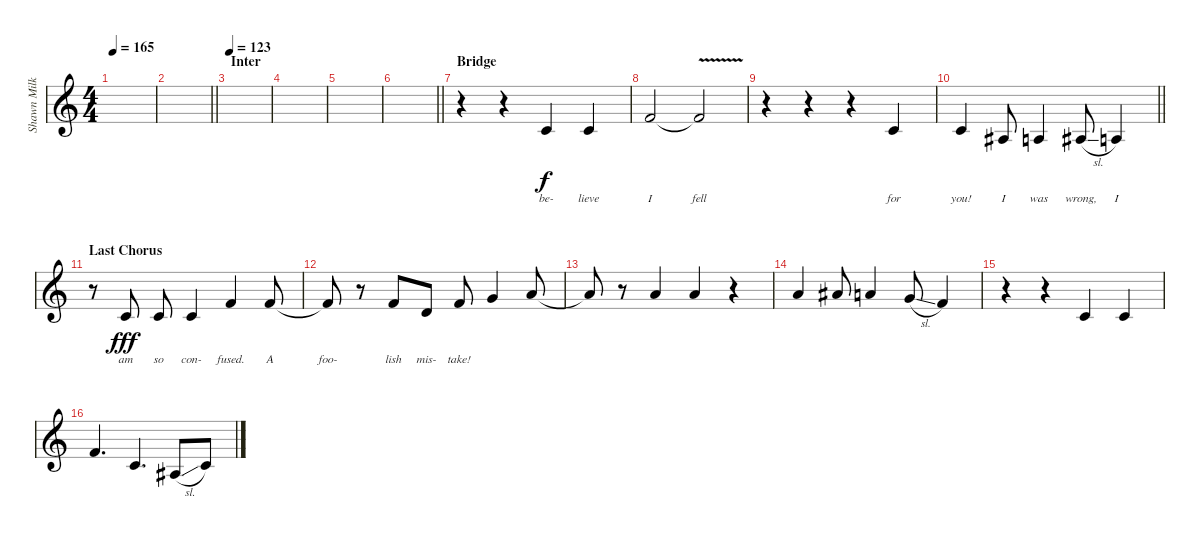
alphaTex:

\track ("Shawn Milke [Vocals]" "Shawn Milk") {instrument clarinet}
\staff {score}
\tuning (E4 B3 G3 D3 A2 E2) {hide}
\ts (4 4)
\tempo 165
\clef g2
\ks c
|
\barLineRight lightlight
|
\section ("" "Inter")
\tempo 123
|
|
|
\barLineRight lightlight
|
\section ("" "Bridge")
r.4 r.4 1.2.4{lyrics (0 "be-") lyrics (1 "") lyrics (2 "") lyrics (3 "") lyrics (4 "") volume 16 balance 8} 1.2.4{lyrics (0 "lieve") lyrics (1 "") lyrics (2 "") lyrics (3 "") lyrics (4 "")} |
1.1.2{lyrics (0 "I") lyrics (1 "") lyrics (2 "") lyrics (3 "") lyrics (4 "")} 1.1{v t}.2{lyrics (0 "fell") lyrics (1 "") lyrics (2 "") lyrics (3 "") lyrics (4 "")} |
r.4 r.4 r.4 1.2.4{lyrics (0 "for") lyrics (1 "") lyrics (2 "") lyrics (3 "") lyrics (4 "")} |
\barLineRight lightlight
1.2.4{lyrics (0 "you!") lyrics (1 "") lyrics (2 "") lyrics (3 "") lyrics (4 "")} 3.3.8{lyrics (0 "I") lyrics (1 "") lyrics (2 "") lyrics (3 "") lyrics (4 "")} 2.3.4{lyrics (0 "was") lyrics (1 "") lyrics (2 "") lyrics (3 "") lyrics (4 "")} 3.3{sl}.8{lyrics (0 "wrong,") lyrics (1 "") lyrics (2 "") lyrics (3 "") lyrics (4 "")} 2.3.4{lyrics (0 "I") lyrics (1 "") lyrics (2 "") lyrics (3 "") lyrics (4 "")} |
\section ("" "Last Chorus")
r.8 1.2.8{lyrics (0 "am") lyrics (1 "") lyrics (2 "") lyrics (3 "") lyrics (4 "") dy fff} 1.2.8{lyrics (0 "so") lyrics (1 "") lyrics (2 "") lyrics (3 "") lyrics (4 "")} 1.2.4{lyrics (0 "con-") lyrics (1 "") lyrics (2 "") lyrics (3 "") lyrics (4 "")} 1.1.4{lyrics (0 "fused.") lyrics (1 "") lyrics (2 "") lyrics (3 "") lyrics (4 "")} 1.1.8{lyrics (0 "A") lyrics (1 "") lyrics (2 "") lyrics (3 "") lyrics (4 "")} |
1.1{t}.8{lyrics (0 "foo-") lyrics (1 "") lyrics (2 "") lyrics (3 "") lyrics (4 "")} r.8 1.1.8{lyrics (0 "lish") lyrics (1 "") lyrics (2 "") lyrics (3 "") lyrics (4 "")} 3.2.8{lyrics (0 "mis-") lyrics (1 "") lyrics (2 "") lyrics (3 "") lyrics (4 "")} 1.1.8{lyrics (0 "take!") lyrics (1 "") lyrics (2 "") lyrics (3 "") lyrics (4 "")} 3.1.4 5.1.8 |
5.1{t}.8 r.8 5.1.4 5.1.4 r.4 |
5.1.4 6.1.8 5.1.4 3.1{sl}.8 1.1.4 |
r.4 r.4 1.2.4 1.2.4 |
1.1.4{d} 1.2.4{d} 3.3{sl}.8 5.3.8
